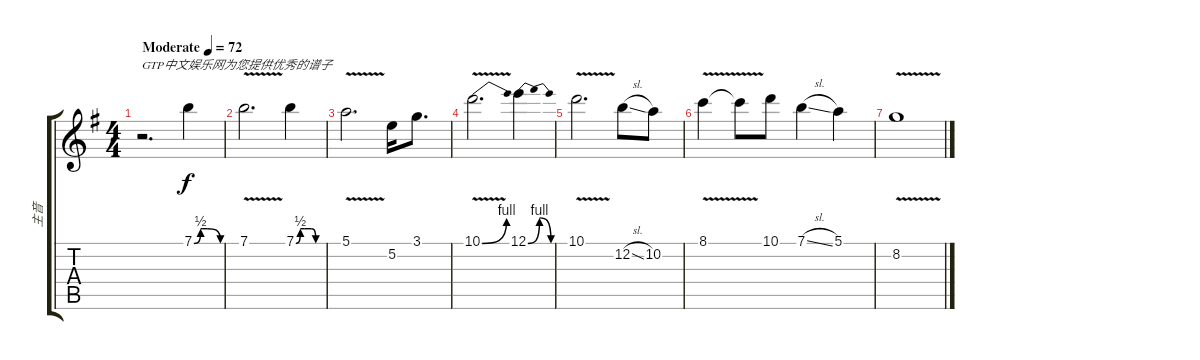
\track ("主音" "主音") {instrument overdrivenguitar}
\staff {score tabs}
\tuning (E4 B3 G3 D3 A2 E2) {hide}
\ts (4 4)
\tempo (72 "Moderate")
\clef g2
\ks g
r.2{d txt "GTP中文娱乐网为您提供优秀的谱子" dy f instrument overdrivenguitar} 7.1{be (custom 0 0 15 2 20 2 30 2 60 0)}.4 |
7.1{v}.2{d} 7.1{be (custom 0 0 10 2 20 2 35 2 45 0 60 0)}.4 |
5.1{v}.2{d} 5.2.16 3.1.8{d} |
10.1{be (bend 0 0 60 4) v}.2{d} 12.1{be (bendrelease 0 0 10 4 20 4 60 0)}.4 |
10.1{v}.2{d} 12.2{sl}.8 10.2.8 |
8.1{v}.4 8.1{t}.8 10.1.8 7.1{sl}.4 5.1.4 |
8.2{v}.1
